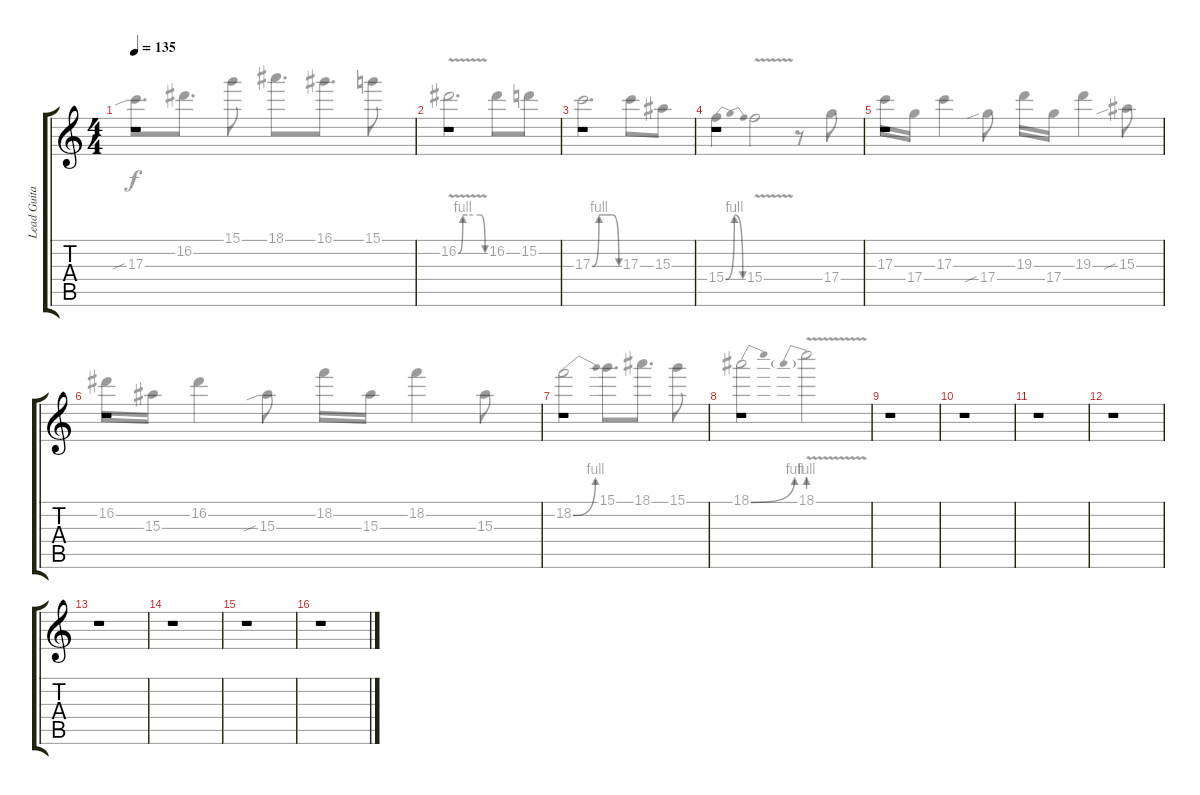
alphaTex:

\track ("Lead Guitar" "Lead Guita") {instrument distortionguitar}
\staff {score tabs}
\tuning (E4 B3 G3 D3 A2 E2) {hide}
\voice
\ts (4 4)
\tempo 135
\clef g2
\ks c
r.1{dy f} |
r.1 |
r.1 |
r.1 |
r.1 |
r.1 |
r.1 |
r.1 |
r.1 |
r.1 |
r.1 |
r.1 |
r.1 |
r.1 |
r.1 |
r.1
\voice
\clef g2
\ottava regular
\simile none
\ks c
17.3{sib}.8{d dy f} 16.2.8{d} 15.1.8 18.1.8{d} 16.1.8{d} 15.1.8 |
16.2{be (custom 0 0 10 4 20 4 49 4 60 0) v}.2{d} 16.2.8 15.2.8 |
17.3{be (custom 0 0 15 4 25 4 30 4 34 4 39 4 45 4 60 0)}.2{d} 17.3.8 15.3.8 |
15.4{be (bendrelease 0 0 20 4 44 4 60 0)}.4 15.4{v}.2 r.8 17.4.8 |
17.3.16 17.4.16 17.3.4 17.4{sib}.8 19.3.16 17.4.16 19.3.4 15.3{sib}.8 |
16.2.16 15.3.16 16.2.4 15.3{sib}.8 18.2.16 15.3.16 18.2.4 15.3.8 |
18.2{be (bend 0 0 60 4)}.2 15.1.8{d} 18.1.8{d} 15.1.8 |
18.1{be (bend 0 0 60 4)}.2 18.1{be (prebend 0 4 60 4) v}.2 |
|
|
|
|
|
|
|
